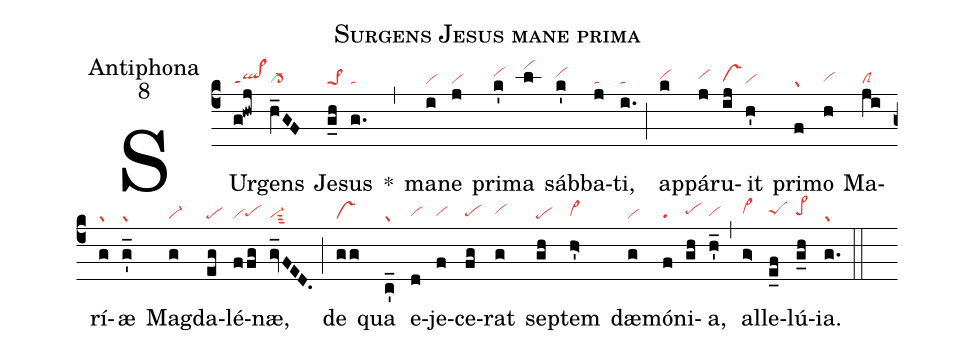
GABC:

name: Surgens Jesus mane prima;
office-part: Antiphona;
mode: 8;
nabc-lines: 1;
%%
(c4)
SUr(g!hwj|ql>ppt1)gens(hV_GF|cl->) Je(g_h|pe>1)sus(g.|ta) *(,)
ma(i|vi)ne(j|vi) pri(k'|vihi)ma(l|vihl) sáb(k'|vihi)ba(j|ta)ti,(i.|ta) (;)
ap(k|vihh)pá(j|vihh)ru(ij|vshg)it(h'|vi) pri(f|gr)mo(h|vihg) Ma(ji|clS)rí(g|gr)æ(g'_|gr) Mag(g|vi-)da(eg|pe)lé(ffg|vipehg)næ,(gv_FED.|vi-sut3) (;)
de(gg|vs) qua(c'_|gr) e(d|vihg)je(f|vihg)ce(fg|pehg)rat(g|vihh) sep(gh|pe)tem(h>'|vi>hg) dæ(g|vi)mó(f|pu)ni(gh|pehh)a,(h'_|vihg) (,)
al(g>|vi>hh)le(e_f|peShh)lú(g_h|pe>hh)ia.(g.|gr) (::)
